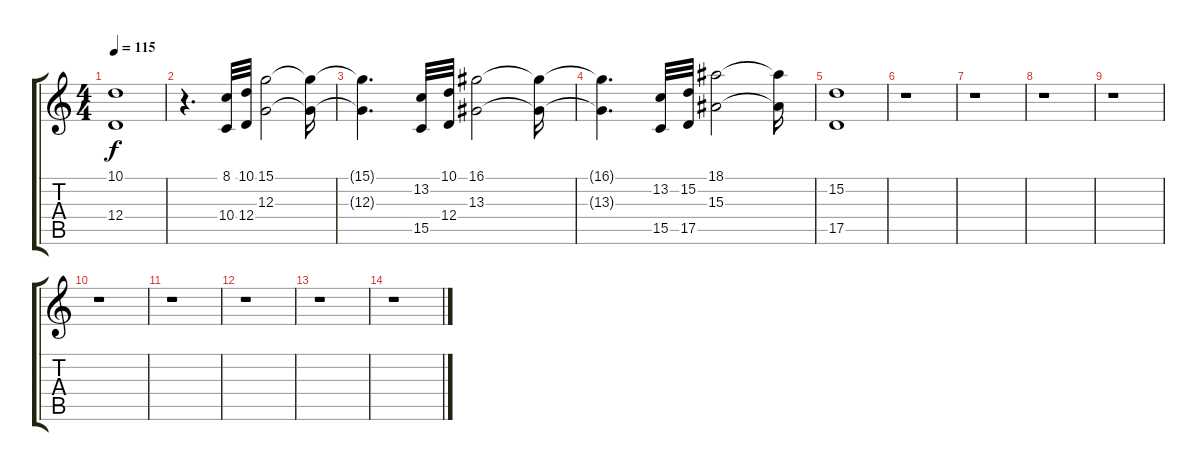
\track "" {instrument fx7echoes}
\staff {score tabs}
\tuning (E4 B3 G3 D3 A2 E2) {hide}
\ts (4 4)
\tempo 115
\clef g2
\ks c
(10.1 12.4).1{dy f} |
r.4{d} (8.1 10.4).32 (10.1 12.4).32 (15.1 12.3).2 (15.1{t} 12.3{t}).16 |
(15.1{t} 12.3{t}).4{d} (13.2 15.5).32 (10.1 12.4).32 (16.1 13.3).2 (16.1{t} 13.3{t}).16 |
(16.1{t} 13.3{t}).4{d} (13.2 15.5).32 (15.2 17.5).32 (18.1 15.3).2 (18.1{t} 15.3{t}).16 |
(15.2 17.5).1{volume 16} |
r.1 |
r.1 |
r.1 |
r.1 |
r.1 |
r.1 |
r.1 |
r.1 |
r.1
